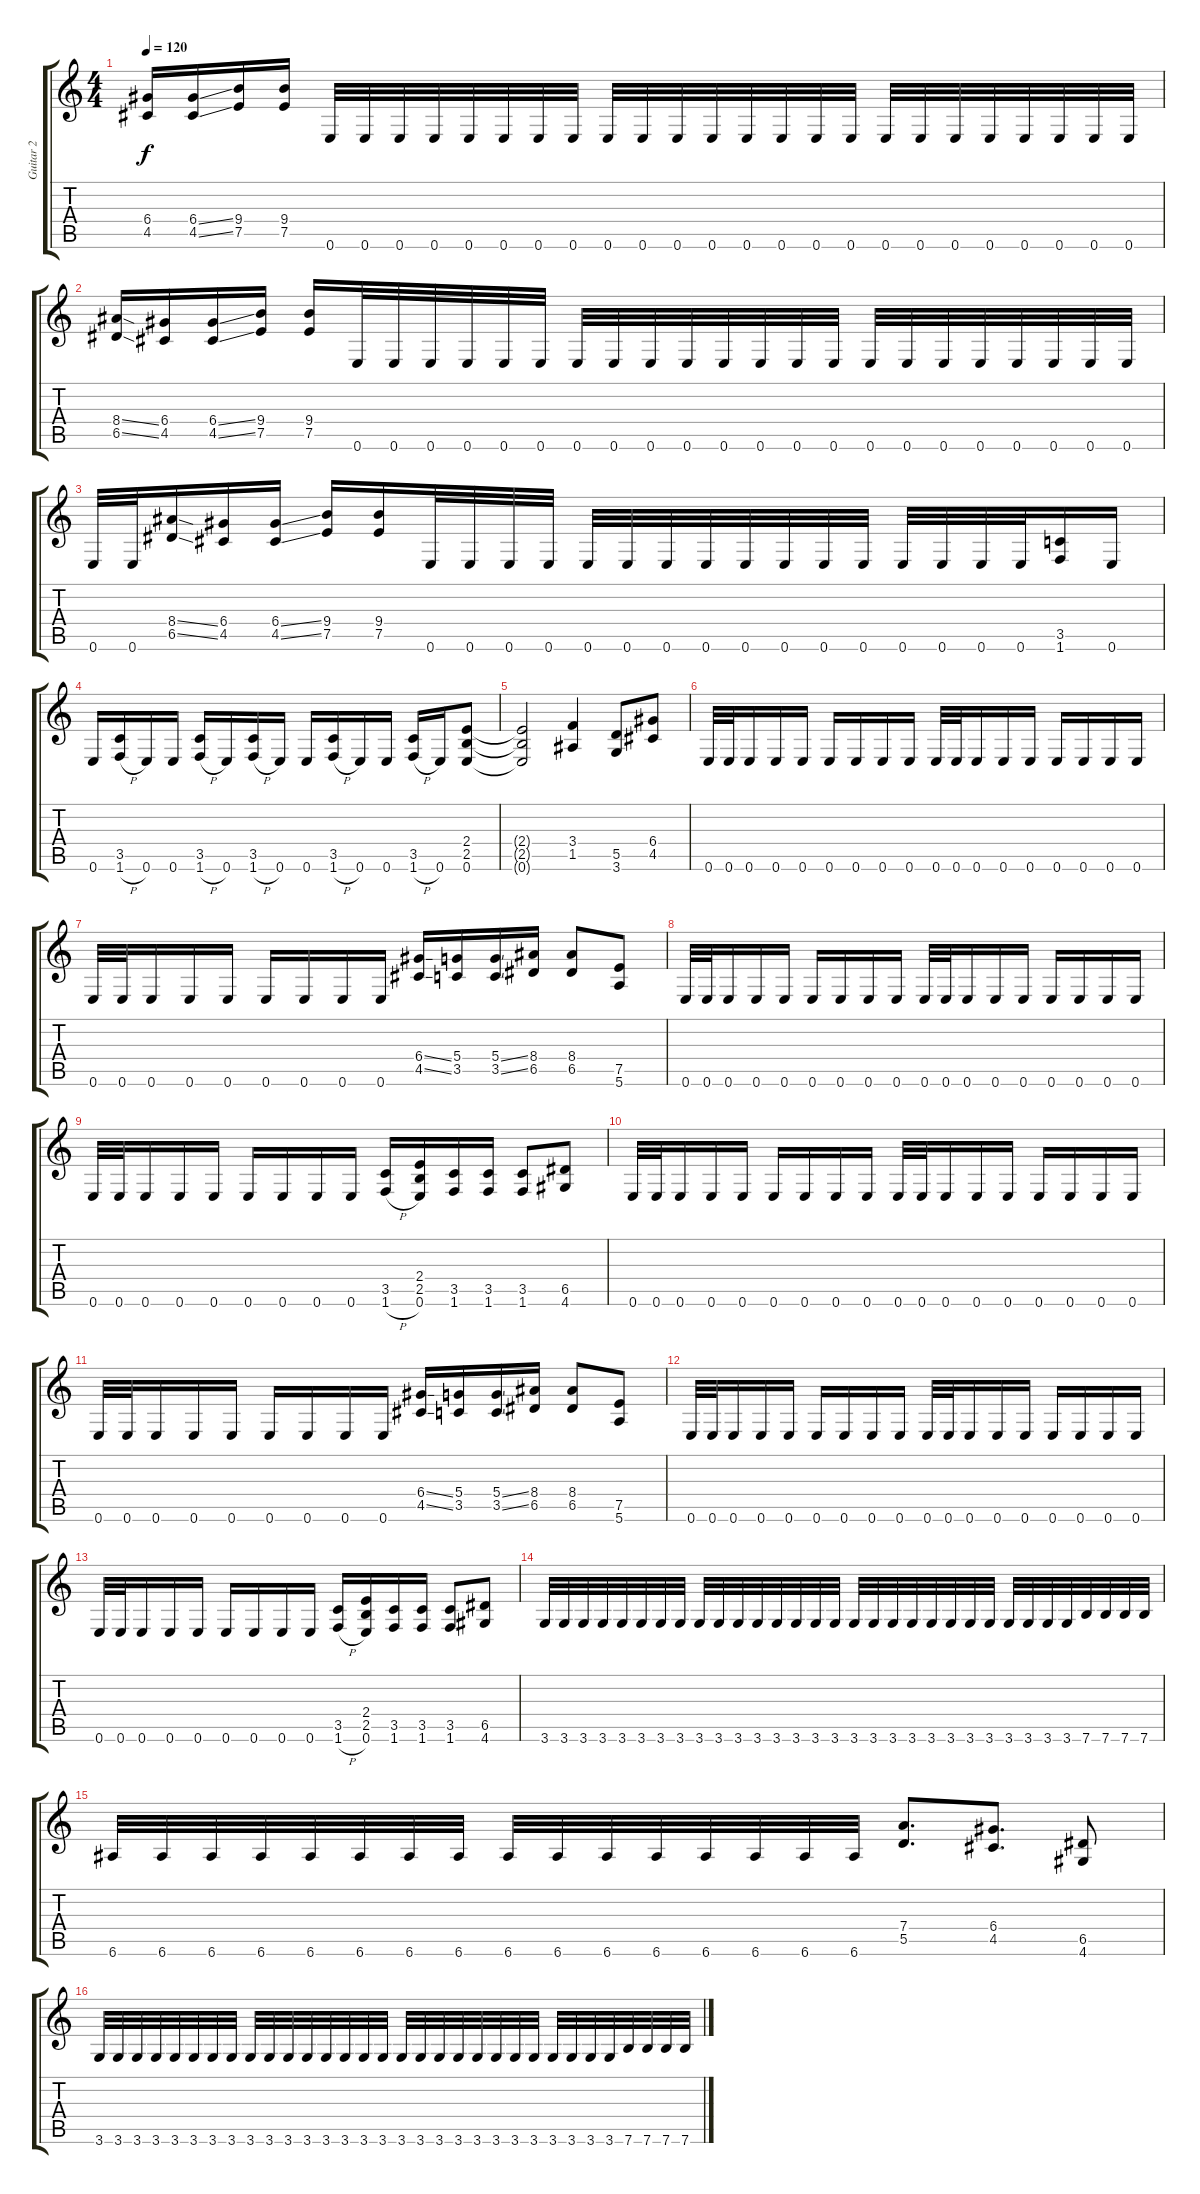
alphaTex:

\track ("Guitar 2" "Guitar 2") {instrument distortionguitar}
\staff {score tabs}
\tuning (E4 B3 G3 D3 A2 E2) {hide}
\ts (4 4)
\tempo 120
\clef g2
\ks c
(6.4 4.5).16{dy f} (6.4{ss} 4.5{ss}).16 (9.4 7.5).16 (9.4 7.5).16 0.6.32 0.6.32 0.6.32 0.6.32 0.6.32 0.6.32 0.6.32 0.6.32 0.6.32 0.6.32 0.6.32 0.6.32 0.6.32 0.6.32 0.6.32 0.6.32 0.6.32 0.6.32 0.6.32 0.6.32 0.6.32 0.6.32 0.6.32 0.6.32 |
(8.4{ss} 6.5{ss}).16 (6.4 4.5).16 (6.4{ss} 4.5{ss}).16 (9.4 7.5).16 (9.4 7.5).16 0.6.32 0.6.32 0.6.32 0.6.32 0.6.32 0.6.32 0.6.32 0.6.32 0.6.32 0.6.32 0.6.32 0.6.32 0.6.32 0.6.32 0.6.32 0.6.32 0.6.32 0.6.32 0.6.32 0.6.32 0.6.32 0.6.32 |
0.6.32 0.6.32 (8.4{ss} 6.5{ss}).16 (6.4 4.5).16 (6.4{ss} 4.5{ss}).16 (9.4 7.5).16 (9.4 7.5).16 0.6.32 0.6.32 0.6.32 0.6.32 0.6.32 0.6.32 0.6.32 0.6.32 0.6.32 0.6.32 0.6.32 0.6.32 0.6.32 0.6.32 0.6.32 0.6.32 (3.5 1.6).16 0.6.16 |
0.6.16 (3.5 1.6{h}).16 0.6.16 0.6.16 (3.5 1.6{h}).16 0.6.16 (3.5 1.6{h}).16 0.6.16 0.6.16 (3.5 1.6{h}).16 0.6.16 0.6.16 (3.5 1.6{h}).16 0.6.16 (2.4 2.5 0.6).8 |
(2.4{t} 2.5{t} 0.6{t}).2 (3.4 1.5).4 (5.5 3.6).8 (6.4 4.5).8 |
0.6.32 0.6.32 0.6.16 0.6.16 0.6.16 0.6.16 0.6.16 0.6.16 0.6.16 0.6.32 0.6.32 0.6.16 0.6.16 0.6.16 0.6.16 0.6.16 0.6.16 0.6.16 |
0.6.32 0.6.32 0.6.16 0.6.16 0.6.16 0.6.16 0.6.16 0.6.16 0.6.16 (6.4{ss} 4.5{ss}).16 (5.4 3.5).16 (5.4{ss} 3.5{ss}).16 (8.4 6.5).16 (8.4 6.5).8 (7.5 5.6).8 |
0.6.32 0.6.32 0.6.16 0.6.16 0.6.16 0.6.16 0.6.16 0.6.16 0.6.16 0.6.32 0.6.32 0.6.16 0.6.16 0.6.16 0.6.16 0.6.16 0.6.16 0.6.16 |
0.6.32 0.6.32 0.6.16 0.6.16 0.6.16 0.6.16 0.6.16 0.6.16 0.6.16 (3.5 1.6{h}).16 (2.4 2.5 0.6).16 (3.5 1.6).16 (3.5 1.6).16 (3.5 1.6).8 (6.5 4.6).8 |
0.6.32 0.6.32 0.6.16 0.6.16 0.6.16 0.6.16 0.6.16 0.6.16 0.6.16 0.6.32 0.6.32 0.6.16 0.6.16 0.6.16 0.6.16 0.6.16 0.6.16 0.6.16 |
0.6.32 0.6.32 0.6.16 0.6.16 0.6.16 0.6.16 0.6.16 0.6.16 0.6.16 (6.4{ss} 4.5{ss}).16 (5.4 3.5).16 (5.4{ss} 3.5{ss}).16 (8.4 6.5).16 (8.4 6.5).8 (7.5 5.6).8 |
0.6.32 0.6.32 0.6.16 0.6.16 0.6.16 0.6.16 0.6.16 0.6.16 0.6.16 0.6.32 0.6.32 0.6.16 0.6.16 0.6.16 0.6.16 0.6.16 0.6.16 0.6.16 |
0.6.32 0.6.32 0.6.16 0.6.16 0.6.16 0.6.16 0.6.16 0.6.16 0.6.16 (3.5 1.6{h}).16 (2.4 2.5 0.6).16 (3.5 1.6).16 (3.5 1.6).16 (3.5 1.6).8 (6.5 4.6).8 |
3.6.32 3.6.32 3.6.32 3.6.32 3.6.32 3.6.32 3.6.32 3.6.32 3.6.32 3.6.32 3.6.32 3.6.32 3.6.32 3.6.32 3.6.32 3.6.32 3.6.32 3.6.32 3.6.32 3.6.32 3.6.32 3.6.32 3.6.32 3.6.32 3.6.32 3.6.32 3.6.32 3.6.32 7.6.32 7.6.32 7.6.32 7.6.32 |
6.6.32 6.6.32 6.6.32 6.6.32 6.6.32 6.6.32 6.6.32 6.6.32 6.6.32 6.6.32 6.6.32 6.6.32 6.6.32 6.6.32 6.6.32 6.6.32 (7.4 5.5).8{d} (6.4 4.5).8{d} (6.5 4.6).8 |
3.6.32 3.6.32 3.6.32 3.6.32 3.6.32 3.6.32 3.6.32 3.6.32 3.6.32 3.6.32 3.6.32 3.6.32 3.6.32 3.6.32 3.6.32 3.6.32 3.6.32 3.6.32 3.6.32 3.6.32 3.6.32 3.6.32 3.6.32 3.6.32 3.6.32 3.6.32 3.6.32 3.6.32 7.6.32 7.6.32 7.6.32 7.6.32
